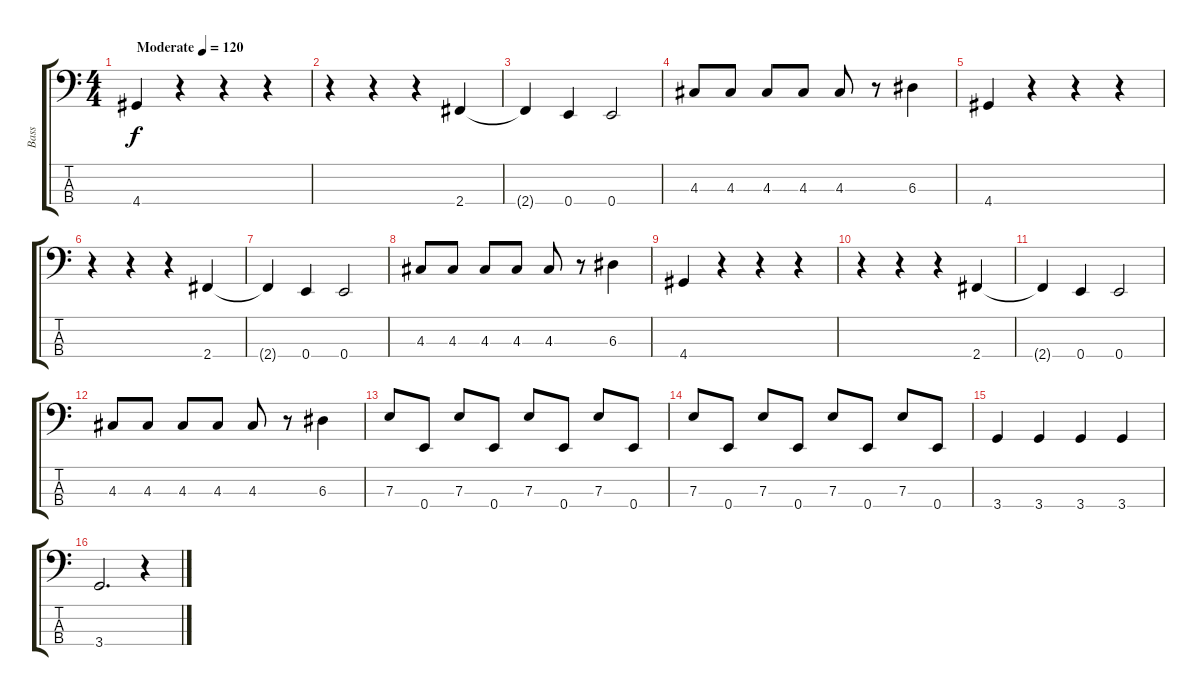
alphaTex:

\track ("Bass" "Bass") {instrument electricbassfinger}
\staff {score tabs}
\tuning (G2 D2 A1 E1) {hide}
\ts (4 4)
\tempo (120 "Moderate")
\clef f4
\ks c
4.4.4{dy f instrument electricbassfinger} r.4 r.4 r.4 |
r.4 r.4 r.4 2.4.4 |
2.4{t}.4 0.4.4 0.4.2 |
4.3.8 4.3.8 4.3.8 4.3.8 4.3.8 r.8 6.3.4 |
4.4.4 r.4 r.4 r.4 |
r.4 r.4 r.4 2.4.4 |
2.4{t}.4 0.4.4 0.4.2 |
4.3.8 4.3.8 4.3.8 4.3.8 4.3.8 r.8 6.3.4 |
4.4.4 r.4 r.4 r.4 |
r.4 r.4 r.4 2.4.4 |
2.4{t}.4 0.4.4 0.4.2 |
4.3.8 4.3.8 4.3.8 4.3.8 4.3.8 r.8 6.3.4 |
7.3.8 0.4.8 7.3.8 0.4.8 7.3.8 0.4.8 7.3.8 0.4.8 |
7.3.8 0.4.8 7.3.8 0.4.8 7.3.8 0.4.8 7.3.8 0.4.8 |
3.4.4 3.4.4 3.4.4 3.4.4 |
3.4.2{d} r.4
